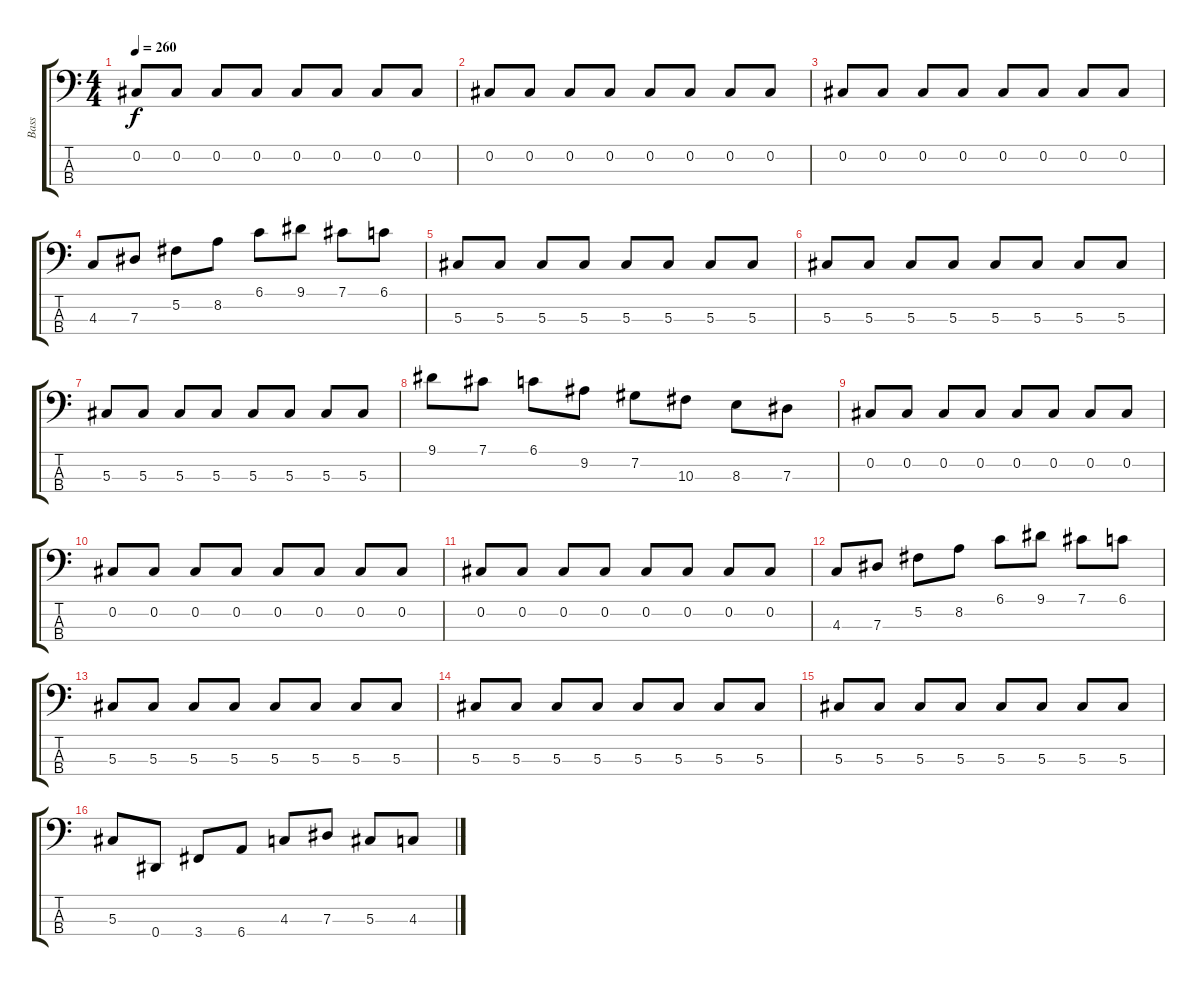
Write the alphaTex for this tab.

\track ("Bass" "Bass") {instrument electricbassfinger}
\staff {score tabs}
\tuning (Gb2 Db2 Ab1 Eb1) {hide}
\ts (4 4)
\tempo 260
\clef f4
\ks c
0.2.8{dy f} 0.2.8 0.2.8 0.2.8 0.2.8 0.2.8 0.2.8 0.2.8 |
0.2.8 0.2.8 0.2.8 0.2.8 0.2.8 0.2.8 0.2.8 0.2.8 |
0.2.8 0.2.8 0.2.8 0.2.8 0.2.8 0.2.8 0.2.8 0.2.8 |
4.3.8 7.3.8 5.2.8 8.2.8 6.1.8 9.1.8 7.1.8 6.1.8 |
5.3.8 5.3.8 5.3.8 5.3.8 5.3.8 5.3.8 5.3.8 5.3.8 |
5.3.8 5.3.8 5.3.8 5.3.8 5.3.8 5.3.8 5.3.8 5.3.8 |
5.3.8 5.3.8 5.3.8 5.3.8 5.3.8 5.3.8 5.3.8 5.3.8 |
9.1.8 7.1.8 6.1.8 9.2.8 7.2.8 10.3.8 8.3.8 7.3.8 |
0.2.8 0.2.8 0.2.8 0.2.8 0.2.8 0.2.8 0.2.8 0.2.8 |
0.2.8 0.2.8 0.2.8 0.2.8 0.2.8 0.2.8 0.2.8 0.2.8 |
0.2.8 0.2.8 0.2.8 0.2.8 0.2.8 0.2.8 0.2.8 0.2.8 |
4.3.8 7.3.8 5.2.8 8.2.8 6.1.8 9.1.8 7.1.8 6.1.8 |
5.3.8 5.3.8 5.3.8 5.3.8 5.3.8 5.3.8 5.3.8 5.3.8 |
5.3.8 5.3.8 5.3.8 5.3.8 5.3.8 5.3.8 5.3.8 5.3.8 |
5.3.8 5.3.8 5.3.8 5.3.8 5.3.8 5.3.8 5.3.8 5.3.8 |
5.3.8 0.4.8 3.4.8 6.4.8 4.3.8 7.3.8 5.3.8 4.3.8
